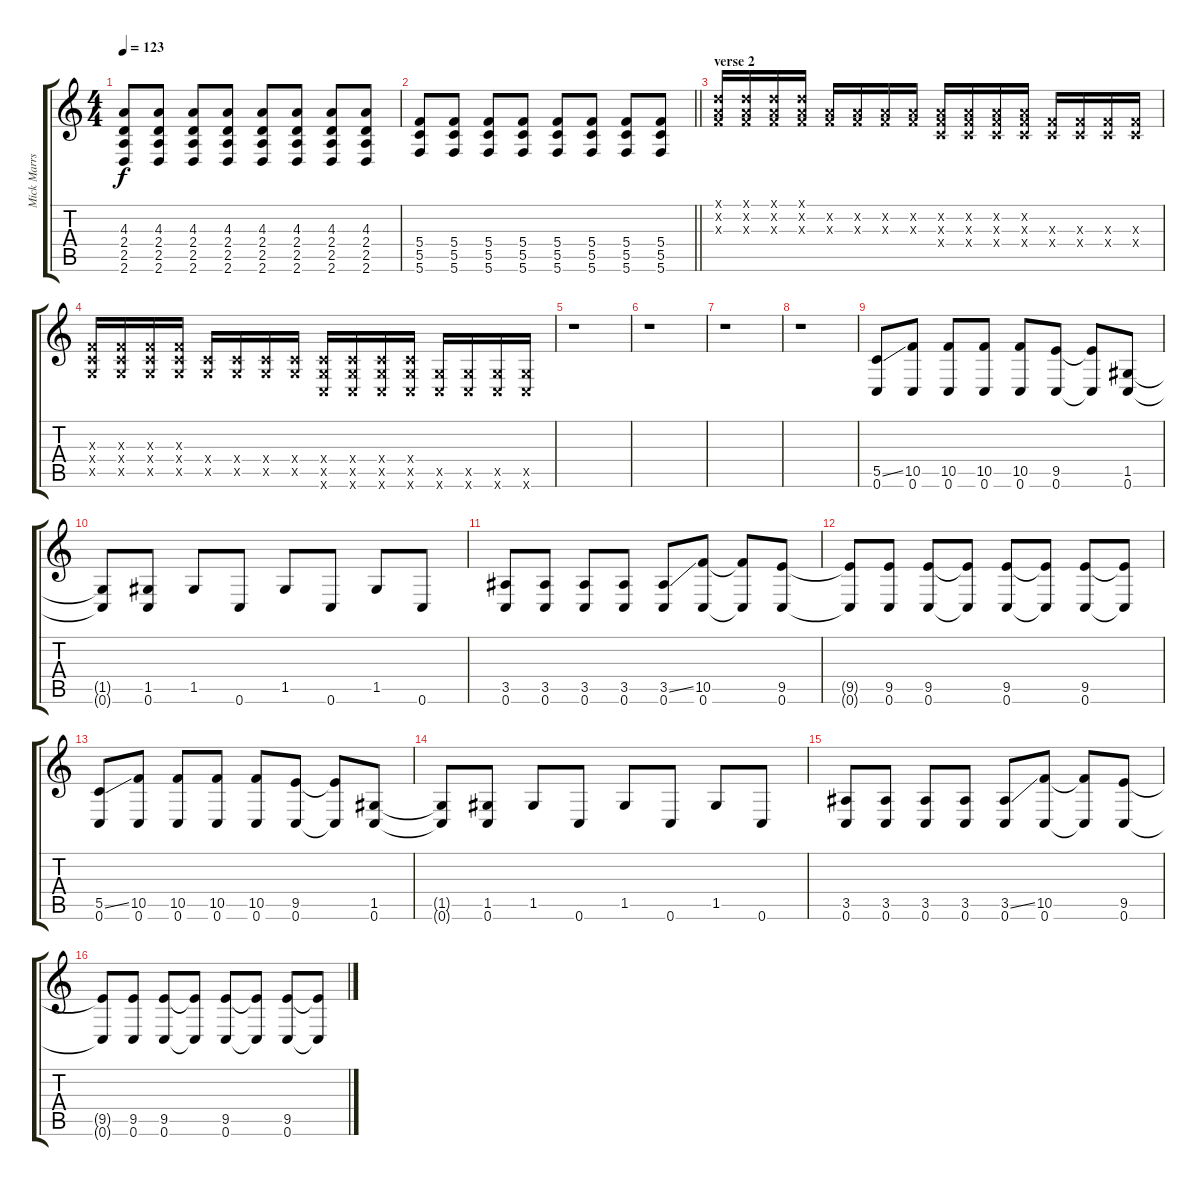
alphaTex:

\track ("Mick Marrs" "Mick Marrs") {instrument overdrivenguitar}
\staff {score tabs}
\tuning (D4 A3 F3 C3 G2 C2) {hide}
\ts (4 4)
\tempo 123
\clef g2
\ks c
(4.3 2.4 2.5 2.6).8{dy f} (4.3 2.4 2.5 2.6).8 (4.3 2.4 2.5 2.6).8 (4.3 2.4 2.5 2.6).8 (4.3 2.4 2.5 2.6).8 (4.3 2.4 2.5 2.6).8 (4.3 2.4 2.5 2.6).8 (4.3 2.4 2.5 2.6).8 |
\barLineRight lightlight
(5.4 5.5 5.6).8 (5.4 5.5 5.6).8 (5.4 5.5 5.6).8 (5.4 5.5 5.6).8 (5.4 5.5 5.6).8 (5.4 5.5 5.6).8 (5.4 5.5 5.6).8 (5.4 5.5 5.6).8 |
\section ("" "verse 2")
(0.1{x} 0.2{x} 0.3{x}).16 (0.1{x} 0.2{x} 0.3{x}).16 (0.1{x} 0.2{x} 0.3{x}).16 (0.1{x} 0.2{x} 0.3{x}).16 (0.2{x} 0.3{x}).16 (0.2{x} 0.3{x}).16 (0.2{x} 0.3{x}).16 (0.2{x} 0.3{x}).16 (0.2{x} 0.3{x} 0.4{x}).16 (0.2{x} 0.3{x} 0.4{x}).16 (0.2{x} 0.3{x} 0.4{x}).16 (0.2{x} 0.3{x} 0.4{x}).16 (0.3{x} 0.4{x}).16 (0.3{x} 0.4{x}).16 (0.3{x} 0.4{x}).16 (0.3{x} 0.4{x}).16 |
(0.3{x} 0.4{x} 0.5{x}).16 (0.3{x} 0.4{x} 0.5{x}).16 (0.3{x} 0.4{x} 0.5{x}).16 (0.3{x} 0.4{x} 0.5{x}).16 (0.4{x} 0.5{x}).16 (0.4{x} 0.5{x}).16 (0.4{x} 0.5{x}).16 (0.4{x} 0.5{x}).16 (0.4{x} 0.5{x} 0.6{x}).16 (0.4{x} 0.5{x} 0.6{x}).16 (0.4{x} 0.5{x} 0.6{x}).16 (0.4{x} 0.5{x} 0.6{x}).16 (0.5{x} 0.6{x}).16 (0.5{x} 0.6{x}).16 (0.5{x} 0.6{x}).16 (0.5{x} 0.6{x}).16 |
r.1 |
r.1 |
r.1 |
r.1 |
(5.5{ss} 0.6).8 (10.5 0.6).8 (10.5 0.6).8 (10.5 0.6).8 (10.5 0.6).8 (9.5 0.6).8 (9.5{t} 0.6{t}).8 (1.5 0.6).8 |
(1.5{t} 0.6{t}).8 (1.5 0.6).8 1.5.8 0.6.8 1.5.8 0.6.8 1.5.8 0.6.8 |
(3.5 0.6).8 (3.5 0.6).8 (3.5 0.6).8 (3.5 0.6).8 (3.5{ss} 0.6).8 (10.5 0.6).8 (10.5{t} 0.6{t}).8 (9.5 0.6).8 |
(9.5{t} 0.6{t}).8 (9.5 0.6).8 (9.5 0.6).8 (9.5{t} 0.6{t}).8 (9.5 0.6).8 (9.5{t} 0.6{t}).8 (9.5 0.6).8 (9.5{t} 0.6{t}).8 |
(5.5{ss} 0.6).8 (10.5 0.6).8 (10.5 0.6).8 (10.5 0.6).8 (10.5 0.6).8 (9.5 0.6).8 (9.5{t} 0.6{t}).8 (1.5 0.6).8 |
(1.5{t} 0.6{t}).8 (1.5 0.6).8 1.5.8 0.6.8 1.5.8 0.6.8 1.5.8 0.6.8 |
(3.5 0.6).8 (3.5 0.6).8 (3.5 0.6).8 (3.5 0.6).8 (3.5{ss} 0.6).8 (10.5 0.6).8 (10.5{t} 0.6{t}).8 (9.5 0.6).8 |
(9.5{t} 0.6{t}).8 (9.5 0.6).8 (9.5 0.6).8 (9.5{t} 0.6{t}).8 (9.5 0.6).8 (9.5{t} 0.6{t}).8 (9.5 0.6).8 (9.5{t} 0.6{t}).8
